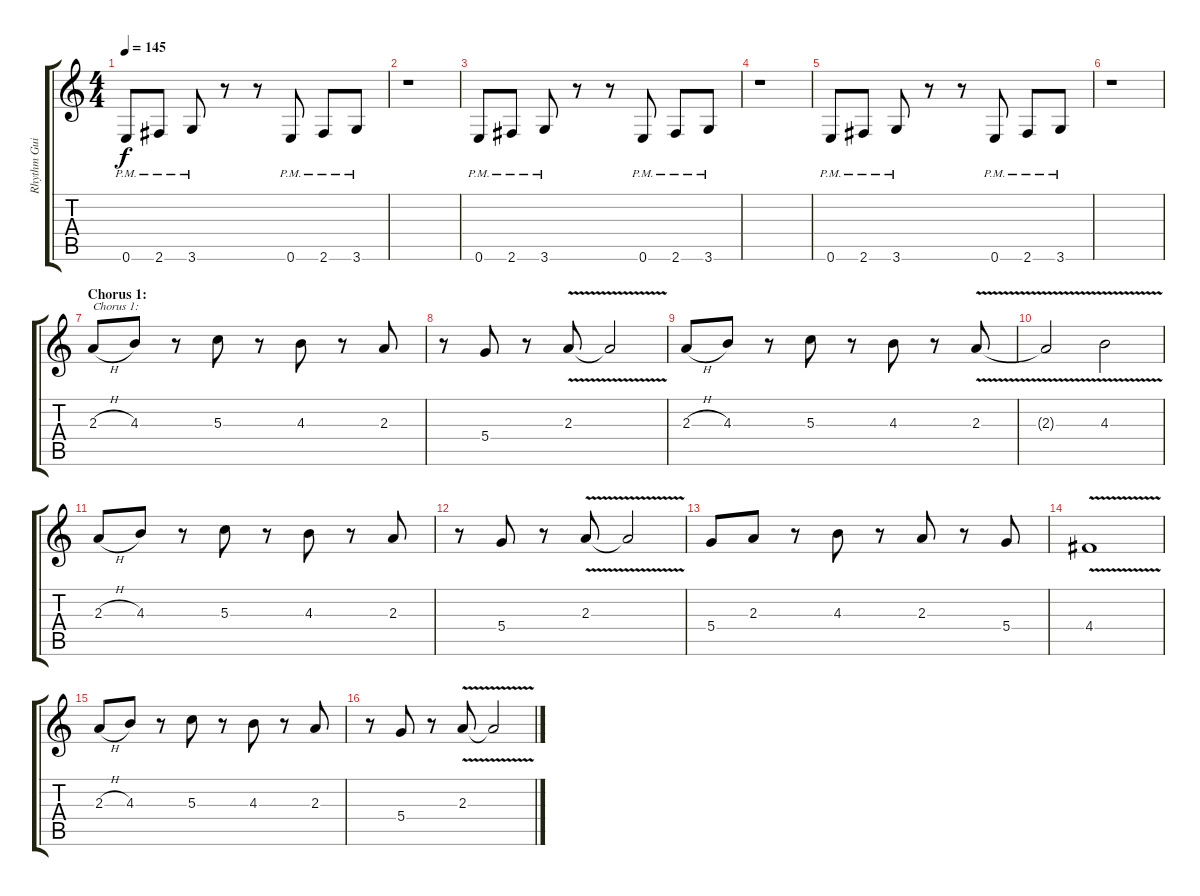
\track ("Rhythm Guitar 2" "Rhythm Gui") {instrument distortionguitar}
\staff {score tabs}
\tuning (E4 B3 G3 D3 A2 E2) {hide}
\ts (4 4)
\tempo 145
\clef g2
\ks c
0.6{pm}.8{dy f} 2.6{pm}.8 3.6{pm}.8 r.8 r.8 0.6{pm}.8 2.6{pm}.8 3.6{pm}.8 |
r.1 |
0.6{pm}.8 2.6{pm}.8 3.6{pm}.8 r.8 r.8 0.6{pm}.8 2.6{pm}.8 3.6{pm}.8 |
r.1 |
0.6{pm}.8 2.6{pm}.8 3.6{pm}.8 r.8 r.8 0.6{pm}.8 2.6{pm}.8 3.6{pm}.8 |
r.1 |
\section ("" "Chorus 1:")
2.3{h}.8{txt "Chorus 1:"} 4.3.8 r.8 5.3.8 r.8 4.3.8 r.8 2.3.8 |
r.8 5.4.8 r.8 2.3{v}.8 2.3{t}.2 |
2.3{h}.8 4.3.8 r.8 5.3.8 r.8 4.3.8 r.8 2.3{v}.8 |
2.3{t}.2 4.3{v}.2 |
2.3{h}.8 4.3.8 r.8 5.3.8 r.8 4.3.8 r.8 2.3.8 |
r.8 5.4.8 r.8 2.3{v}.8 2.3{t}.2 |
5.4.8 2.3.8 r.8 4.3.8 r.8 2.3.8 r.8 5.4.8 |
4.4{v}.1 |
2.3{h}.8 4.3.8 r.8 5.3.8 r.8 4.3.8 r.8 2.3.8 |
r.8 5.4.8 r.8 2.3{v}.8 2.3{t}.2
